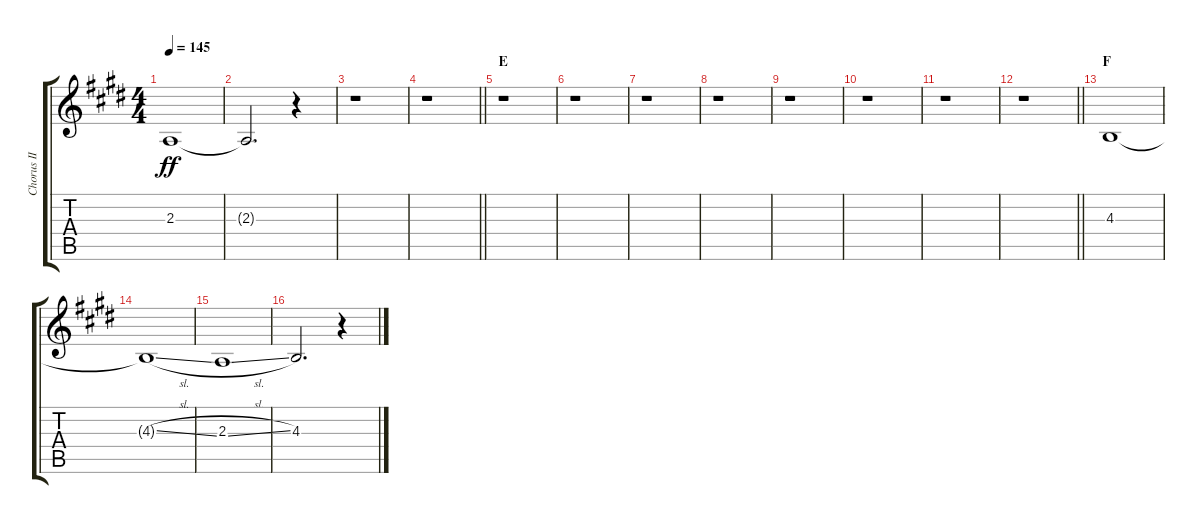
\track ("Chorus II" "Chorus II") {instrument voiceoohs}
\staff {score tabs}
\tuning (E4 B3 G3 D3 A2 E2) {hide}
\ts (4 4)
\tempo 145
\clef g2
\ks e
2.3.1{dy ff} |
2.3{t}.2{d} r.4 |
r.1 |
\barLineRight lightlight
r.1 |
\section ("" "E")
r.1 |
r.1 |
r.1 |
r.1 |
r.1 |
r.1 |
r.1 |
\barLineRight lightlight
r.1 |
\section ("" "F")
4.3.1 |
4.3{sl t}.1 |
2.3{sl}.1 |
4.3.2{d} r.4
